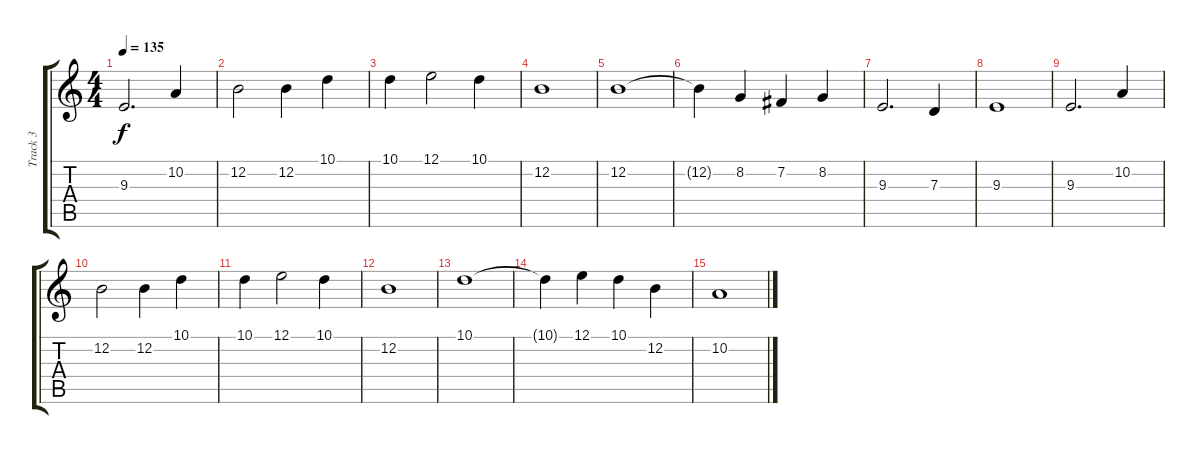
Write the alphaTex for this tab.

\track ("Track 3" "Track 3") {instrument violin}
\staff {score tabs}
\tuning (E4 B3 G3 D3 A2 E2) {hide}
\ts (4 4)
\tempo 135
\clef g2
\ks c
9.3.2{d dy f} 10.2.4 |
12.2.2 12.2.4 10.1.4 |
10.1.4 12.1.2 10.1.4 |
12.2.1 |
12.2.1 |
12.2{t}.4 8.2.4 7.2.4 8.2.4 |
9.3.2{d} 7.3.4 |
9.3.1 |
9.3.2{d} 10.2.4 |
12.2.2 12.2.4 10.1.4 |
10.1.4 12.1.2 10.1.4 |
12.2.1 |
10.1.1 |
10.1{t}.4 12.1.4 10.1.4 12.2.4 |
10.2.1
